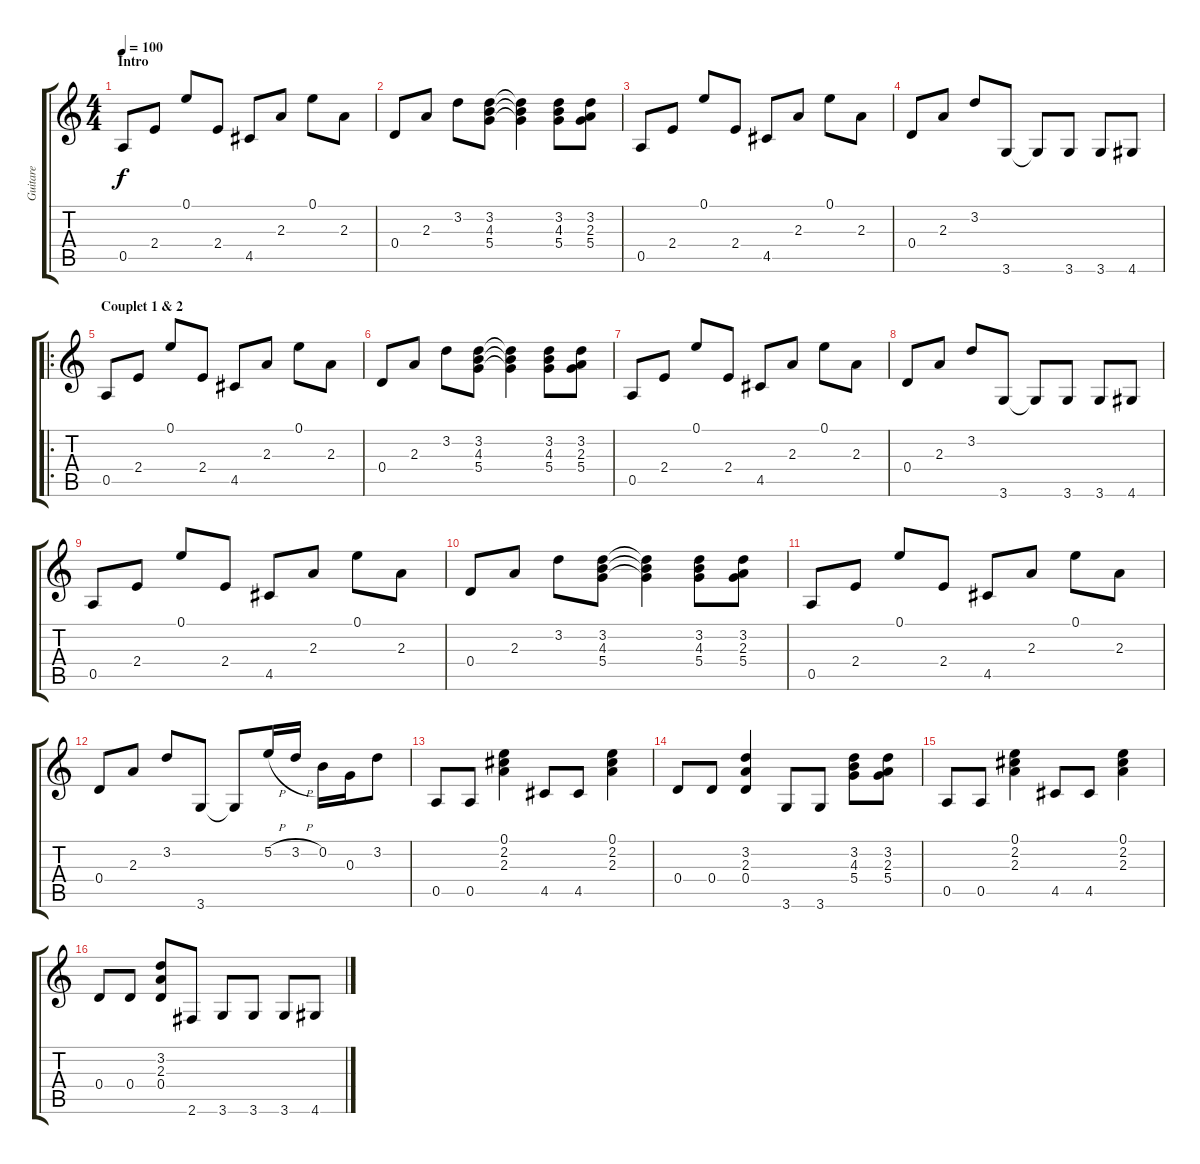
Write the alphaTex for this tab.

\track ("Guitare" "Guitare") {instrument acousticguitarsteel}
\staff {score tabs}
\tuning (E4 B3 G3 D3 A2 E2) {hide}
\ts (4 4)
\section ("" "Intro")
\tempo 100
\clef g2
\ks c
0.5.8{dy f instrument acousticguitarsteel} 2.4.8 0.1.8 2.4.8 4.5.8 2.3.8 0.1.8 2.3.8 |
0.4.8 2.3.8 3.2.8 (3.2 4.3 5.4).8 (3.2{t} 4.3{t} 5.4{t}).4 (3.2 4.3 5.4).8 (3.2 2.3 5.4).8 |
0.5.8 2.4.8 0.1.8 2.4.8 4.5.8 2.3.8 0.1.8 2.3.8 |
0.4.8 2.3.8 3.2.8 3.6.8 3.6{t}.8 3.6.8 3.6.8 4.6.8 |
\ro
\section ("" "Couplet 1 & 2")
0.5.8 2.4.8 0.1.8 2.4.8 4.5.8 2.3.8 0.1.8 2.3.8 |
0.4.8 2.3.8 3.2.8 (3.2 4.3 5.4).8 (3.2{t} 4.3{t} 5.4{t}).4 (3.2 4.3 5.4).8 (3.2 2.3 5.4).8 |
0.5.8 2.4.8 0.1.8 2.4.8 4.5.8 2.3.8 0.1.8 2.3.8 |
0.4.8 2.3.8 3.2.8 3.6.8 3.6{t}.8 3.6.8 3.6.8 4.6.8 |
0.5.8 2.4.8 0.1.8 2.4.8 4.5.8 2.3.8 0.1.8 2.3.8 |
0.4.8 2.3.8 3.2.8 (3.2 4.3 5.4).8 (3.2{t} 4.3{t} 5.4{t}).4 (3.2 4.3 5.4).8 (3.2 2.3 5.4).8 |
0.5.8 2.4.8 0.1.8 2.4.8 4.5.8 2.3.8 0.1.8 2.3.8 |
0.4.8 2.3.8 3.2.8 3.6.8 3.6{t}.8 5.2{h}.16 3.2{h}.16 0.2.16 0.3.16 3.2.8 |
0.5.8 0.5.8 (0.1 2.2 2.3).4 4.5.8 4.5.8 (0.1 2.2 2.3).4 |
0.4.8 0.4.8 (3.2 2.3 0.4).4 3.6.8 3.6.8 (3.2 4.3 5.4).8 (3.2 2.3 5.4).8 |
0.5.8 0.5.8 (0.1 2.2 2.3).4 4.5.8 4.5.8 (0.1 2.2 2.3).4 |
0.4.8 0.4.8 (3.2 2.3 0.4).8 2.6.8 3.6.8 3.6.8 3.6.8 4.6.8
